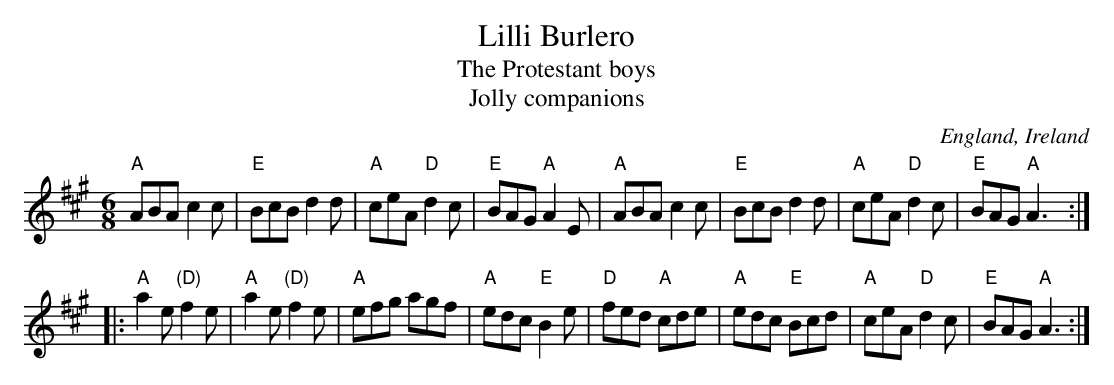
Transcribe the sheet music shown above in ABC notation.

X:1
T:Lilli Burlero
T:The Protestant boys
T:Jolly companions
O:England, Ireland
M:6/8
L:1/8
K:A
"A"ABA c2c|"E"BcB d2d|"A"ceA "D"d2c|"E"BAG "A"A2E|\
"A"ABA c2c|"E"BcB d2d|"A"ceA "D"d2c|"E"BAG "A"A3:|
|:"A"a2e "(D)"f2e|"A"a2e "(D)"f2e|"A"efg agf|"A"edc "E"B2e|\
"D"fed "A"cde|"A"edc "E"Bcd|"A"ceA "D"d2c|"E"BAG "A"A3:|
